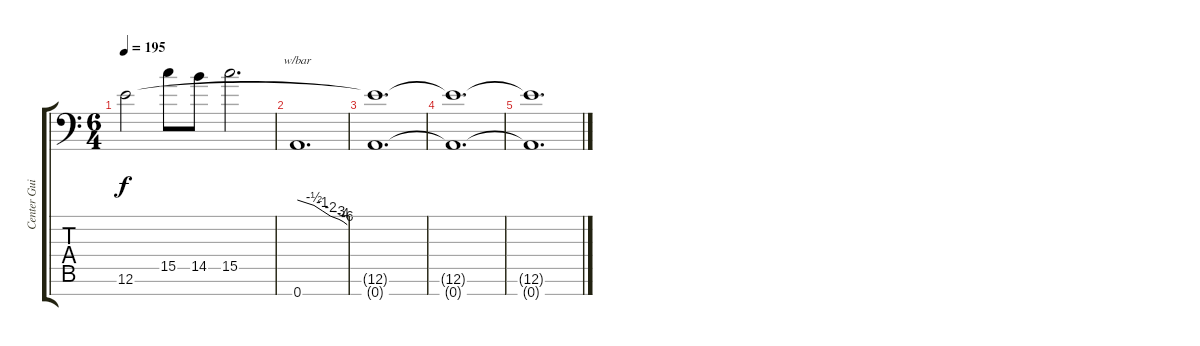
\track ("Center Guitar, Drop A (7 String)" "Center Gui") {instrument distortionguitar}
\staff {score tabs}
\tuning (E4 B3 G3 D3 A2 E2 A1) {hide}
\ts (6 4)
\tempo 195
\clef f4
\ks c
12.6.2{dy f} 15.5.8 14.5.8 15.5.2{d} |
0.7.1{d tbe (custom default 0 0 20 -2 30 -4 40 -8 50 -12 55 -16 60 -24)} |
(12.6{t} 0.7{t}).1{d} |
(12.6{t} 0.7{t}).1{d} |
(12.6{t} 0.7{t}).1{d}
